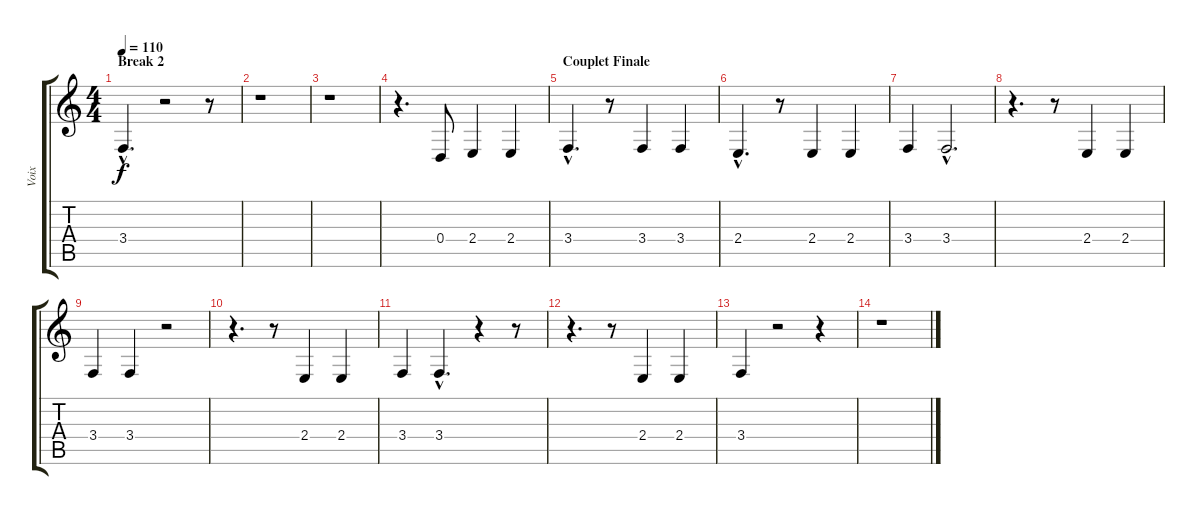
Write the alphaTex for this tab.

\track ("Voix" "Voix") {instrument tenorsax}
\staff {score tabs}
\tuning (E4 B3 G3 D3 A2 E2) {hide}
\ts (4 4)
\section ("" "Break 2")
\tempo 110
\clef g2
\ks c
3.4{hac}.4{d dy f} r.2 r.8 |
r.1 |
r.1 |
r.4{d} 0.4.8 2.4.4 2.4.4 |
\section ("" "Couplet Finale")
3.4{hac}.4{d} r.8 3.4.4 3.4.4 |
2.4{hac}.4{d} r.8 2.4.4 2.4.4 |
3.4.4 3.4{hac}.2{d} |
r.4{d} r.8 2.4.4 2.4.4 |
3.4.4 3.4.4 r.2 |
r.4{d} r.8 2.4.4 2.4.4 |
3.4.4 3.4{hac}.4{d} r.4 r.8 |
r.4{d} r.8 2.4.4 2.4.4 |
3.4.4 r.2 r.4 |
r.1
